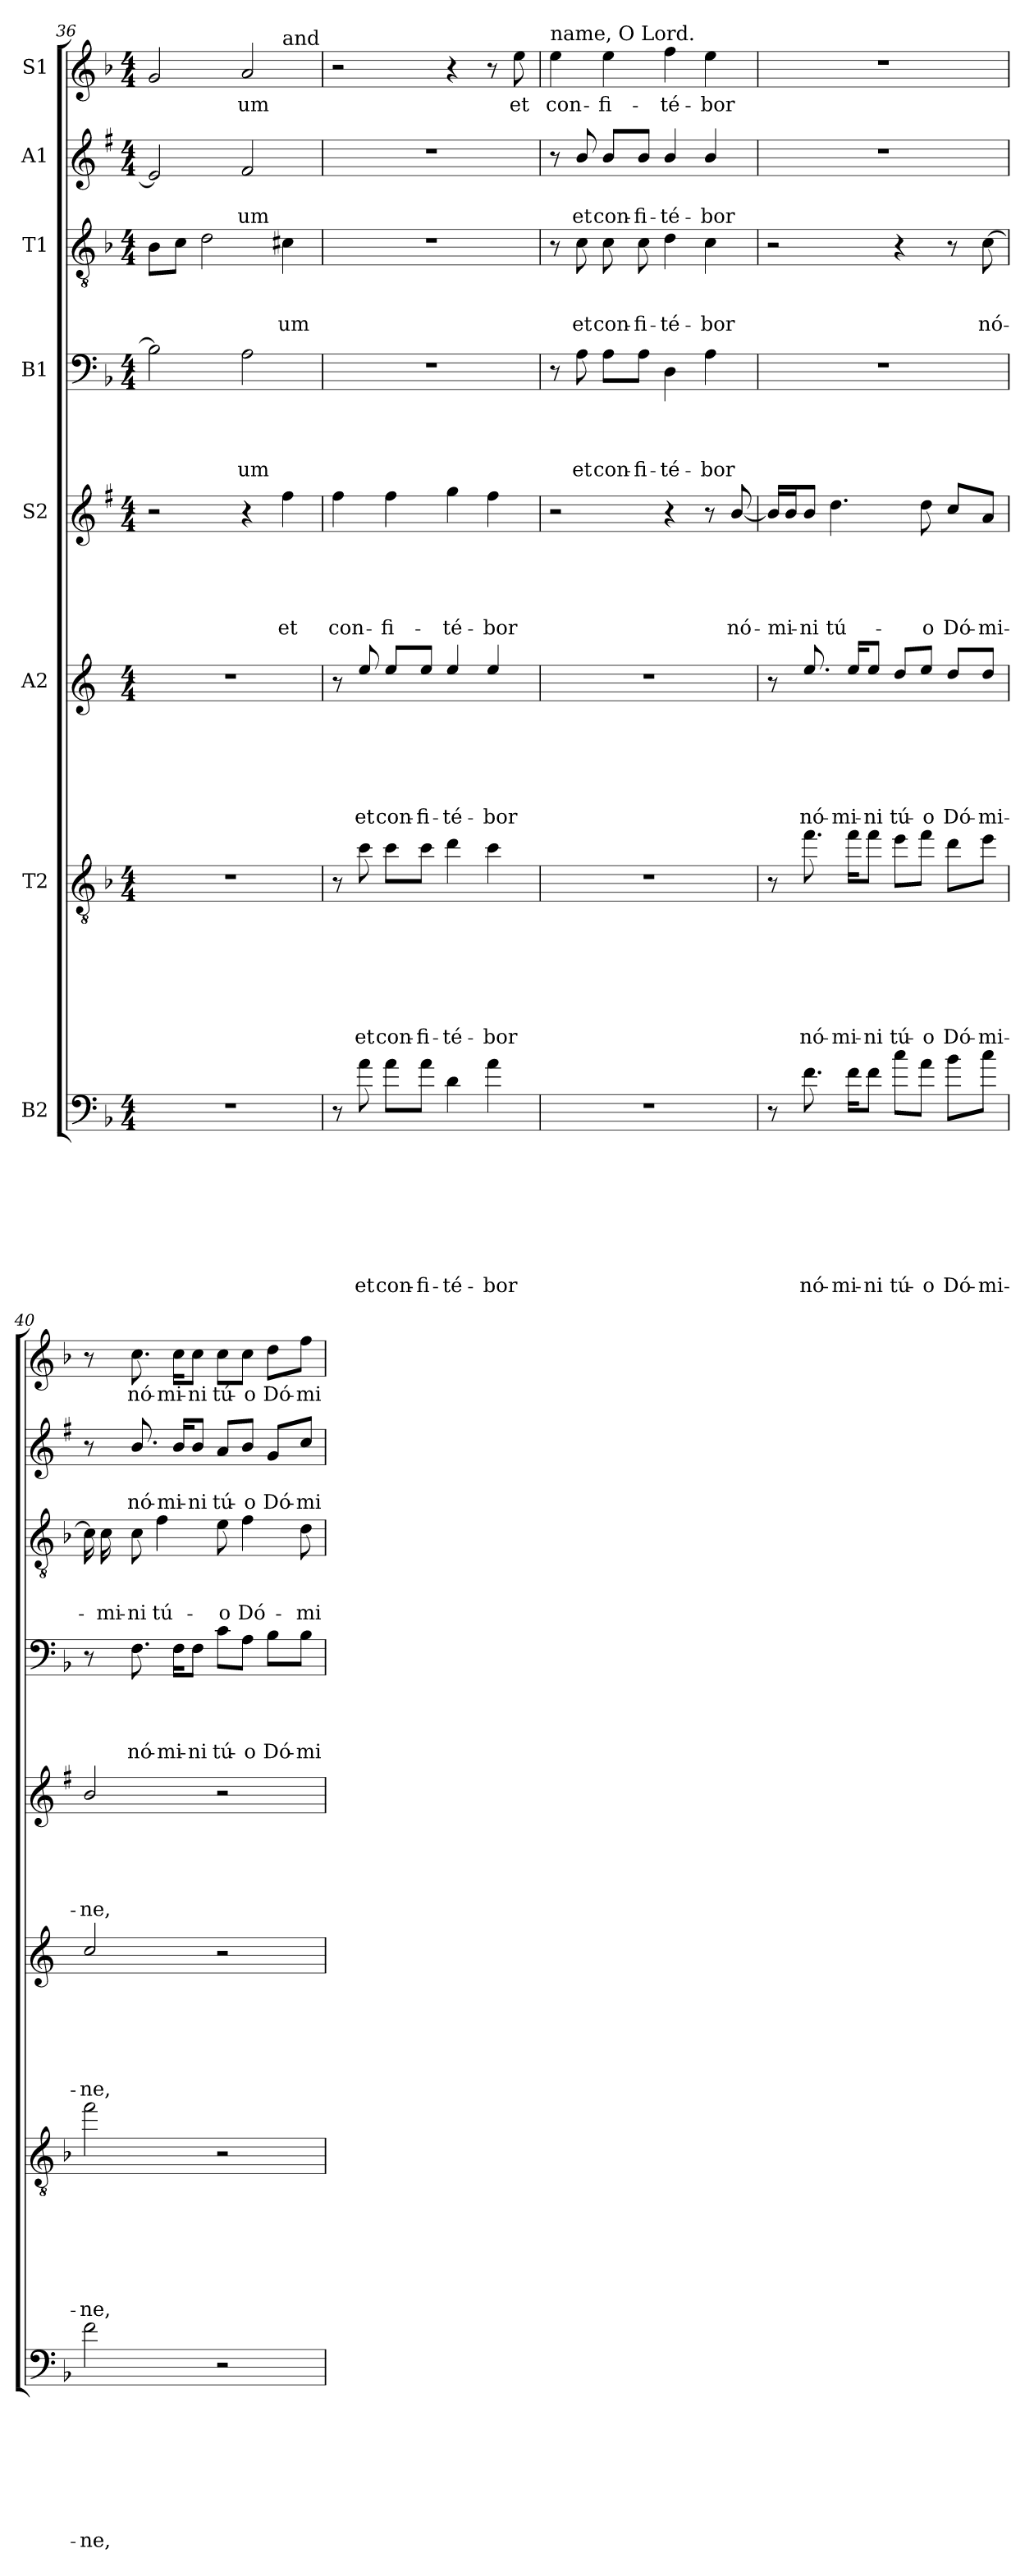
**kern	**text	**text	**text	**text	**text	**text	**text	**text	**kern	**text	**text	**text	**text	**text	**text	**text	**kern	**text	**text	**text	**text	**text	**text	**kern	**text	**text	**text	**text	**text	**kern	**text	**text	**text	**text	**kern	**text	**text	**text	**kern	**text	**text	**kern	**text
*part8	*part8	*part8	*part8	*part8	*part8	*part8	*part8	*part8	*part7	*part7	*part7	*part7	*part7	*part7	*part7	*part7	*part6	*part6	*part6	*part6	*part6	*part6	*part6	*part5	*part5	*part5	*part5	*part5	*part5	*part4	*part4	*part4	*part4	*part4	*part3	*part3	*part3	*part3	*part2	*part2	*part2	*part1	*part1
*staff8	*staff8	*staff8	*staff8	*staff8	*staff8	*staff8	*staff8	*staff8	*staff7	*staff7	*staff7	*staff7	*staff7	*staff7	*staff7	*staff7	*staff6	*staff6	*staff6	*staff6	*staff6	*staff6	*staff6	*staff5	*staff5	*staff5	*staff5	*staff5	*staff5	*staff4	*staff4	*staff4	*staff4	*staff4	*staff3	*staff3	*staff3	*staff3	*staff2	*staff2	*staff2	*staff1	*staff1
*I"B2	*	*	*	*	*	*	*	*	*I"T2	*	*	*	*	*	*	*	*I"A2	*	*	*	*	*	*	*I"S2	*	*	*	*	*	*I"B1	*	*	*	*	*I"T1	*	*	*	*I"A1	*	*	*I"S1	*
!!LO:PB:g=z
*clefF4	*	*	*	*	*	*	*	*	*clefGv2	*	*	*	*	*	*	*	*clefG2	*	*	*	*	*	*	*clefG2	*	*	*	*	*	*clefF4	*	*	*	*	*clefGv2	*	*	*	*clefG2	*	*	*clefG2	*
*ITrd7c12	*	*	*	*	*	*	*	*	*ITrd8c14	*	*	*	*	*	*	*	*ITrd4c7	*	*	*	*	*	*	*ITrd1c2	*	*	*	*	*	*	*	*	*	*	*	*	*	*	*ITrd1c2	*	*	*	*
*k[b-]	*	*	*	*	*	*	*	*	*k[b-]	*	*	*	*	*	*	*	*k[b-]	*	*	*	*	*	*	*k[b-]	*	*	*	*	*	*k[b-]	*	*	*	*	*k[b-]	*	*	*	*k[b-]	*	*	*k[b-]	*
*F:	*	*	*	*	*	*	*	*	*F:	*	*	*	*	*	*	*	*F:	*	*	*	*	*	*	*F:	*	*	*	*	*	*F:	*	*	*	*	*F:	*	*	*	*F:	*	*	*F:	*
*M4/4	*	*	*	*	*	*	*	*	*M4/4	*	*	*	*	*	*	*	*M4/4	*	*	*	*	*	*	*M4/4	*	*	*	*	*	*M4/4	*	*	*	*	*M4/4	*	*	*	*M4/4	*	*	*M4/4	*
=36	=36	=36	=36	=36	=36	=36	=36	=36	=36	=36	=36	=36	=36	=36	=36	=36	=36	=36	=36	=36	=36	=36	=36	=36	=36	=36	=36	=36	=36	=36	=36	=36	=36	=36	=36	=36	=36	=36	=36	=36	=36	=36	=36
*	*	*	*	*	*	*	*	*	*	*	*	*	*	*	*	*	*	*	*	*	*	*	*	*	*	*	*	*	*	*	*	*	*	*	*	*	*	*	*	*	*	*^	*
1r	.	.	.	.	.	.	.	.	1r	.	.	.	.	.	.	.	1r	.	.	.	.	.	.	2r	.	.	.	.	.	2B-\]	.	.	.	.	8B-\L	.	.	.	2d/]	.	.	2g/	2.ryy	.
.	.	.	.	.	.	.	.	.	.	.	.	.	.	.	.	.	.	.	.	.	.	.	.	.	.	.	.	.	.	.	.	.	.	.	8c\J	.	.	.	.	.	.	.	.	.
.	.	.	.	.	.	.	.	.	.	.	.	.	.	.	.	.	.	.	.	.	.	.	.	.	.	.	.	.	.	.	.	.	.	.	2d\	.	.	.	.	.	.	.	.	.
!	!	!	!	!	!	!	!	!	!	!	!	!	!	!	!	!	!	!	!	!	!	!	!	!	!	!	!	!	!	!	!	!	!	!LO:LY:b	!	!	!	!	!	!	!LO:LY:b	!	!	!LO:LY:b
.	.	.	.	.	.	.	.	.	.	.	.	.	.	.	.	.	.	.	.	.	.	.	.	4r	.	.	.	.	.	2A\	.	.	.	-um	.	.	.	.	2e/	.	-um	2a/	.	-um
!	!	!	!	!	!	!	!	!	!	!	!	!	!	!	!	!	!	!	!	!	!	!	!	!	!	!	!	!	!	!	!	!	!	!	!	!	!	!	!	!	!	!	!LO:TX:a:t=and	!
!	!	!	!	!	!	!	!	!	!	!	!	!	!	!	!	!	!	!	!	!	!	!	!	!	!	!	!	!	!LO:LY:b	!	!	!	!	!	!	!	!	!LO:LY:b	!	!	!	!	!	!
.	.	.	.	.	.	.	.	.	.	.	.	.	.	.	.	.	.	.	.	.	.	.	.	4ee\	.	.	.	.	et	.	.	.	.	.	4c#X\	.	.	-um	.	.	.	.	4ryy	.
=37	=37	=37	=37	=37	=37	=37	=37	=37	=37	=37	=37	=37	=37	=37	=37	=37	=37	=37	=37	=37	=37	=37	=37	=37	=37	=37	=37	=37	=37	=37	=37	=37	=37	=37	=37	=37	=37	=37	=37	=37	=37	=37	=37	=37
!	!	!	!	!	!	!	!	!	!	!	!	!	!	!	!	!	!	!	!	!	!	!	!	!	!	!	!	!	!	!	!	!	!	!	!	!	!	!	!	!	!	!LO:TX:a:t=confess in your	!	!
!	!	!	!	!	!	!	!	!	!	!	!	!	!	!	!	!	!	!	!	!	!	!	!	!	!	!	!	!	!LO:LY:b	!	!	!	!	!	!	!	!	!	!	!	!	!	!	!
*	*	*	*	*	*	*	*	*	*	*	*	*	*	*	*	*	*	*	*	*	*	*	*	*	*	*	*	*	*	*	*	*	*	*	*	*	*	*	*	*	*	*v	*v	*
8r	.	.	.	.	.	.	.	.	8r	.	.	.	.	.	.	.	8r	.	.	.	.	.	.	4ee\	.	.	.	.	con-	1r	.	.	.	.	1r	.	.	.	1r	.	.	2r	.
!	!	!	!	!	!	!	!	!LO:LY:b	!	!	!	!	!	!	!	!LO:LY:b	!	!	!	!	!	!	!LO:LY:b	!	!	!	!	!	!	!	!	!	!	!	!	!	!	!	!	!	!	!	!
8A\	.	.	.	.	.	.	.	et	8c\	.	.	.	.	.	.	et	8a/	.	.	.	.	.	et	.	.	.	.	.	.	.	.	.	.	.	.	.	.	.	.	.	.	.	.
!	!	!	!	!	!	!	!	!LO:LY:b	!	!	!	!	!	!	!	!LO:LY:b	!	!	!	!	!	!	!LO:LY:b	!	!	!	!	!	!LO:LY:b	!	!	!	!	!	!	!	!	!	!	!	!	!	!
8A\L	.	.	.	.	.	.	.	con-	8c\L	.	.	.	.	.	.	con-	8a/L	.	.	.	.	.	con-	4ee\	.	.	.	.	-fi-	.	.	.	.	.	.	.	.	.	.	.	.	.	.
!	!	!	!	!	!	!	!	!LO:LY:b	!	!	!	!	!	!	!	!LO:LY:b	!	!	!	!	!	!	!LO:LY:b	!	!	!	!	!	!	!	!	!	!	!	!	!	!	!	!	!	!	!	!
8A\J	.	.	.	.	.	.	.	-fi-	8c\J	.	.	.	.	.	.	-fi-	8a/J	.	.	.	.	.	-fi-	.	.	.	.	.	.	.	.	.	.	.	.	.	.	.	.	.	.	.	.
!	!	!	!	!	!	!	!	!LO:LY:b	!	!	!	!	!	!	!	!LO:LY:b	!	!	!	!	!	!	!LO:LY:b	!	!	!	!	!	!LO:LY:b	!	!	!	!	!	!	!	!	!	!	!	!	!	!
4D\	.	.	.	.	.	.	.	-té-	4d\	.	.	.	.	.	.	-té-	4a/	.	.	.	.	.	-té-	4ff\	.	.	.	.	-té-	.	.	.	.	.	.	.	.	.	.	.	.	4r	.
!	!	!	!	!	!	!	!	!LO:LY:b	!	!	!	!	!	!	!	!LO:LY:b	!	!	!	!	!	!	!LO:LY:b	!	!	!	!	!	!LO:LY:b	!	!	!	!	!	!	!	!	!	!	!	!	!	!
4A\	.	.	.	.	.	.	.	-bor	4c\	.	.	.	.	.	.	-bor	4a/	.	.	.	.	.	-bor	4ee\	.	.	.	.	-bor	.	.	.	.	.	.	.	.	.	.	.	.	8r	.
!	!	!	!	!	!	!	!	!	!	!	!	!	!	!	!	!	!	!	!	!	!	!	!	!	!	!	!	!	!	!	!	!	!	!	!	!	!	!	!	!	!	!	!LO:LY:b
.	.	.	.	.	.	.	.	.	.	.	.	.	.	.	.	.	.	.	.	.	.	.	.	.	.	.	.	.	.	.	.	.	.	.	.	.	.	.	.	.	.	8ee\	et
=38	=38	=38	=38	=38	=38	=38	=38	=38	=38	=38	=38	=38	=38	=38	=38	=38	=38	=38	=38	=38	=38	=38	=38	=38	=38	=38	=38	=38	=38	=38	=38	=38	=38	=38	=38	=38	=38	=38	=38	=38	=38	=38	=38
!	!	!	!	!	!	!	!	!	!	!	!	!	!	!	!	!	!	!	!	!	!	!	!	!	!	!	!	!	!	!	!	!	!	!	!	!	!	!	!	!	!	!LO:TX:a:t=name, O Lord.	!
!	!	!	!	!	!	!	!	!	!	!	!	!	!	!	!	!	!	!	!	!	!	!	!	!	!	!	!	!	!	!	!	!	!	!	!	!	!	!	!	!	!	!	!LO:LY:b
1r	.	.	.	.	.	.	.	.	1r	.	.	.	.	.	.	.	1r	.	.	.	.	.	.	2r	.	.	.	.	.	8r	.	.	.	.	8r	.	.	.	8r	.	.	4ee\	con-
!	!	!	!	!	!	!	!	!	!	!	!	!	!	!	!	!	!	!	!	!	!	!	!	!	!	!	!	!	!	!	!	!	!	!LO:LY:b	!	!	!	!LO:LY:b	!	!	!LO:LY:b	!	!
.	.	.	.	.	.	.	.	.	.	.	.	.	.	.	.	.	.	.	.	.	.	.	.	.	.	.	.	.	.	8A\	.	.	.	et	8c\	.	.	et	8a/	.	et	.	.
!	!	!	!	!	!	!	!	!	!	!	!	!	!	!	!	!	!	!	!	!	!	!	!	!	!	!	!	!	!	!	!	!	!	!LO:LY:b	!	!	!	!LO:LY:b	!	!	!LO:LY:b	!	!LO:LY:b
.	.	.	.	.	.	.	.	.	.	.	.	.	.	.	.	.	.	.	.	.	.	.	.	.	.	.	.	.	.	8A\L	.	.	.	con-	8c\	.	.	con-	8a/L	.	con-	4ee\	-fi-
!	!	!	!	!	!	!	!	!	!	!	!	!	!	!	!	!	!	!	!	!	!	!	!	!	!	!	!	!	!	!	!	!	!	!LO:LY:b	!	!	!	!LO:LY:b	!	!	!LO:LY:b	!	!
.	.	.	.	.	.	.	.	.	.	.	.	.	.	.	.	.	.	.	.	.	.	.	.	.	.	.	.	.	.	8A\J	.	.	.	-fi-	8c\	.	.	-fi-	8a/J	.	-fi-	.	.
!	!	!	!	!	!	!	!	!	!	!	!	!	!	!	!	!	!	!	!	!	!	!	!	!	!	!	!	!	!	!	!	!	!	!LO:LY:b	!	!	!	!LO:LY:b	!	!	!LO:LY:b	!	!LO:LY:b
.	.	.	.	.	.	.	.	.	.	.	.	.	.	.	.	.	.	.	.	.	.	.	.	4r	.	.	.	.	.	4D\	.	.	.	-té-	4d\	.	.	-té-	4a/	.	-té-	4ff\	-té-
!	!	!	!	!	!	!	!	!	!	!	!	!	!	!	!	!	!	!	!	!	!	!	!	!	!	!	!	!	!	!	!	!	!	!LO:LY:b	!	!	!	!LO:LY:b	!	!	!LO:LY:b	!	!LO:LY:b
.	.	.	.	.	.	.	.	.	.	.	.	.	.	.	.	.	.	.	.	.	.	.	.	8r	.	.	.	.	.	4A\	.	.	.	-bor	4c\	.	.	-bor	4a/	.	-bor	4ee\	-bor
!	!	!	!	!	!	!	!	!	!	!	!	!	!	!	!	!	!	!	!	!	!	!	!	!	!	!	!	!	!LO:LY:b	!	!	!	!	!	!	!	!	!	!	!	!	!	!
.	.	.	.	.	.	.	.	.	.	.	.	.	.	.	.	.	.	.	.	.	.	.	.	[8a/	.	.	.	.	nó-	.	.	.	.	.	.	.	.	.	.	.	.	.	.
=39	=39	=39	=39	=39	=39	=39	=39	=39	=39	=39	=39	=39	=39	=39	=39	=39	=39	=39	=39	=39	=39	=39	=39	=39	=39	=39	=39	=39	=39	=39	=39	=39	=39	=39	=39	=39	=39	=39	=39	=39	=39	=39	=39
8r	.	.	.	.	.	.	.	.	8r	.	.	.	.	.	.	.	8r	.	.	.	.	.	.	16a/LL]	.	.	.	.	.	1r	.	.	.	.	2r	.	.	.	1r	.	.	1r	.
!	!	!	!	!	!	!	!	!	!	!	!	!	!	!	!	!	!	!	!	!	!	!	!	!	!	!	!	!	!LO:LY:b	!	!	!	!	!	!	!	!	!	!	!	!	!	!
.	.	.	.	.	.	.	.	.	.	.	.	.	.	.	.	.	.	.	.	.	.	.	.	16a/J	.	.	.	.	-mi-	.	.	.	.	.	.	.	.	.	.	.	.	.	.
!	!	!	!	!	!	!	!	!LO:LY:b	!	!	!	!	!	!	!	!LO:LY:b	!	!	!	!	!	!	!LO:LY:b	!	!	!	!	!	!LO:LY:b	!	!	!	!	!	!	!	!	!	!	!	!	!	!
8.F\	.	.	.	.	.	.	.	nó-	8.f\	.	.	.	.	.	.	nó-	8.a/	.	.	.	.	.	nó-	8a/J	.	.	.	.	-ni	.	.	.	.	.	.	.	.	.	.	.	.	.	.
!	!	!	!	!	!	!	!	!	!	!	!	!	!	!	!	!	!	!	!	!	!	!	!	!	!	!	!	!	!LO:LY:b	!	!	!	!	!	!	!	!	!	!	!	!	!	!
.	.	.	.	.	.	.	.	.	.	.	.	.	.	.	.	.	.	.	.	.	.	.	.	4.cc\	.	.	.	.	tú-	.	.	.	.	.	.	.	.	.	.	.	.	.	.
!	!	!	!	!	!	!	!	!LO:LY:b	!	!	!	!	!	!	!	!LO:LY:b	!	!	!	!	!	!	!LO:LY:b	!	!	!	!	!	!	!	!	!	!	!	!	!	!	!	!	!	!	!	!
16F\KL	.	.	.	.	.	.	.	-mi-	16f\KL	.	.	.	.	.	.	-mi-	16a/KL	.	.	.	.	.	-mi-	.	.	.	.	.	.	.	.	.	.	.	.	.	.	.	.	.	.	.	.
!	!	!	!	!	!	!	!	!LO:LY:b	!	!	!	!	!	!	!	!LO:LY:b	!	!	!	!	!	!	!LO:LY:b	!	!	!	!	!	!	!	!	!	!	!	!	!	!	!	!	!	!	!	!
8F\J	.	.	.	.	.	.	.	-ni	8f\J	.	.	.	.	.	.	-ni	8a/J	.	.	.	.	.	-ni	.	.	.	.	.	.	.	.	.	.	.	.	.	.	.	.	.	.	.	.
!	!	!	!	!	!	!	!	!LO:LY:b	!	!	!	!	!	!	!	!LO:LY:b	!	!	!	!	!	!	!LO:LY:b	!	!	!	!	!	!	!	!	!	!	!	!	!	!	!	!	!	!	!	!
8c\L	.	.	.	.	.	.	.	tú-	8e\L	.	.	.	.	.	.	tú-	8g/L	.	.	.	.	.	tú-	.	.	.	.	.	.	.	.	.	.	.	4r	.	.	.	.	.	.	.	.
!	!	!	!	!	!	!	!	!LO:LY:b	!	!	!	!	!	!	!	!LO:LY:b	!	!	!	!	!	!	!LO:LY:b	!	!	!	!	!	!LO:LY:b	!	!	!	!	!	!	!	!	!	!	!	!	!	!
8A\J	.	.	.	.	.	.	.	-o	8f\J	.	.	.	.	.	.	-o	8a/J	.	.	.	.	.	-o	8cc\	.	.	.	.	-o	.	.	.	.	.	.	.	.	.	.	.	.	.	.
!	!	!	!	!	!	!	!	!LO:LY:b	!	!	!	!	!	!	!	!LO:LY:b	!	!	!	!	!	!	!LO:LY:b	!	!	!	!	!	!LO:LY:b	!	!	!	!	!	!	!	!	!	!	!	!	!	!
8B-\L	.	.	.	.	.	.	.	Dó-	8d\L	.	.	.	.	.	.	Dó-	8g/L	.	.	.	.	.	Dó-	8b-/L	.	.	.	.	Dó-	.	.	.	.	.	8r	.	.	.	.	.	.	.	.
!	!	!	!	!	!	!	!	!LO:LY:b	!	!	!	!	!	!	!	!LO:LY:b	!	!	!	!	!	!	!LO:LY:b	!	!	!	!	!	!LO:LY:b	!	!	!	!	!	!	!	!	!LO:LY:b	!	!	!	!	!
8c\J	.	.	.	.	.	.	.	-mi-	8e\J	.	.	.	.	.	.	-mi-	8g/J	.	.	.	.	.	-mi-	8g/J	.	.	.	.	-mi-	.	.	.	.	.	[8c\	.	.	nó-	.	.	.	.	.
!!LO:PB:g=z
=40	=40	=40	=40	=40	=40	=40	=40	=40	=40	=40	=40	=40	=40	=40	=40	=40	=40	=40	=40	=40	=40	=40	=40	=40	=40	=40	=40	=40	=40	=40	=40	=40	=40	=40	=40	=40	=40	=40	=40	=40	=40	=40	=40
!	!	!	!	!	!	!	!	!LO:LY:b	!	!	!	!	!	!	!	!LO:LY:b	!	!	!	!	!	!	!LO:LY:b	!	!	!	!	!	!LO:LY:b	!	!	!	!	!	!	!	!	!	!	!	!	!	!
2F\	.	.	.	.	.	.	.	-ne,	2f\	.	.	.	.	.	.	-ne,	2f/	.	.	.	.	.	-ne,	2a/	.	.	.	.	-ne,	8r	.	.	.	.	16c\]	.	.	.	8r	.	.	8r	.
!	!	!	!	!	!	!	!	!	!	!	!	!	!	!	!	!	!	!	!	!	!	!	!	!	!	!	!	!	!	!	!	!	!	!	!	!	!	!LO:LY:b	!	!	!	!	!
.	.	.	.	.	.	.	.	.	.	.	.	.	.	.	.	.	.	.	.	.	.	.	.	.	.	.	.	.	.	.	.	.	.	.	16c\	.	.	-mi-	.	.	.	.	.
!	!	!	!	!	!	!	!	!	!	!	!	!	!	!	!	!	!	!	!	!	!	!	!	!	!	!	!	!	!	!	!	!	!	!LO:LY:b	!	!	!	!LO:LY:b	!	!	!LO:LY:b	!	!LO:LY:b
.	.	.	.	.	.	.	.	.	.	.	.	.	.	.	.	.	.	.	.	.	.	.	.	.	.	.	.	.	.	8.F\	.	.	.	nó-	8c\	.	.	-ni	8.a/	.	nó-	8.cc\	nó-
!	!	!	!	!	!	!	!	!	!	!	!	!	!	!	!	!	!	!	!	!	!	!	!	!	!	!	!	!	!	!	!	!	!	!	!	!	!	!LO:LY:b	!	!	!	!	!
.	.	.	.	.	.	.	.	.	.	.	.	.	.	.	.	.	.	.	.	.	.	.	.	.	.	.	.	.	.	.	.	.	.	.	4f\	.	.	tú-	.	.	.	.	.
!	!	!	!	!	!	!	!	!	!	!	!	!	!	!	!	!	!	!	!	!	!	!	!	!	!	!	!	!	!	!	!	!	!	!LO:LY:b	!	!	!	!	!	!	!LO:LY:b	!	!LO:LY:b
.	.	.	.	.	.	.	.	.	.	.	.	.	.	.	.	.	.	.	.	.	.	.	.	.	.	.	.	.	.	16F\KL	.	.	.	-mi-	.	.	.	.	16a/KL	.	-mi-	16cc\KL	-mi-
!	!	!	!	!	!	!	!	!	!	!	!	!	!	!	!	!	!	!	!	!	!	!	!	!	!	!	!	!	!	!	!	!	!	!LO:LY:b	!	!	!	!	!	!	!LO:LY:b	!	!LO:LY:b
.	.	.	.	.	.	.	.	.	.	.	.	.	.	.	.	.	.	.	.	.	.	.	.	.	.	.	.	.	.	8F\J	.	.	.	-ni	.	.	.	.	8a/J	.	-ni	8cc\J	-ni
!	!	!	!	!	!	!	!	!	!	!	!	!	!	!	!	!	!	!	!	!	!	!	!	!	!	!	!	!	!	!	!	!	!	!LO:LY:b	!	!	!	!LO:LY:b	!	!	!LO:LY:b	!	!LO:LY:b
2r	.	.	.	.	.	.	.	.	2r	.	.	.	.	.	.	.	2r	.	.	.	.	.	.	2r	.	.	.	.	.	8c\L	.	.	.	tú-	8e\	.	.	-o	8g/L	.	tú-	8cc\L	tú-
!	!	!	!	!	!	!	!	!	!	!	!	!	!	!	!	!	!	!	!	!	!	!	!	!	!	!	!	!	!	!	!	!	!	!LO:LY:b	!	!	!	!LO:LY:b	!	!	!LO:LY:b	!	!LO:LY:b
.	.	.	.	.	.	.	.	.	.	.	.	.	.	.	.	.	.	.	.	.	.	.	.	.	.	.	.	.	.	8A\J	.	.	.	-o	4f\	.	.	Dó-	8a/J	.	-o	8cc\J	-o
!	!	!	!	!	!	!	!	!	!	!	!	!	!	!	!	!	!	!	!	!	!	!	!	!	!	!	!	!	!	!	!	!	!	!LO:LY:b	!	!	!	!	!	!	!LO:LY:b	!	!LO:LY:b
.	.	.	.	.	.	.	.	.	.	.	.	.	.	.	.	.	.	.	.	.	.	.	.	.	.	.	.	.	.	8B-\L	.	.	.	Dó-	.	.	.	.	8f/L	.	Dó-	8dd\L	Dó-
!	!	!	!	!	!	!	!	!	!	!	!	!	!	!	!	!	!	!	!	!	!	!	!	!	!	!	!	!	!	!	!	!	!	!LO:LY:b	!	!	!	!LO:LY:b	!	!	!LO:LY:b	!	!LO:LY:b
.	.	.	.	.	.	.	.	.	.	.	.	.	.	.	.	.	.	.	.	.	.	.	.	.	.	.	.	.	.	8B-\J	.	.	.	-mi-	8d\	.	.	-mi-	8b-/J	.	-mi-	8ff\J	-mi-
=	=	=	=	=	=	=	=	=	=	=	=	=	=	=	=	=	=	=	=	=	=	=	=	=	=	=	=	=	=	=	=	=	=	=	=	=	=	=	=	=	=	=	=
*-	*-	*-	*-	*-	*-	*-	*-	*-	*-	*-	*-	*-	*-	*-	*-	*-	*-	*-	*-	*-	*-	*-	*-	*-	*-	*-	*-	*-	*-	*-	*-	*-	*-	*-	*-	*-	*-	*-	*-	*-	*-	*-	*-
